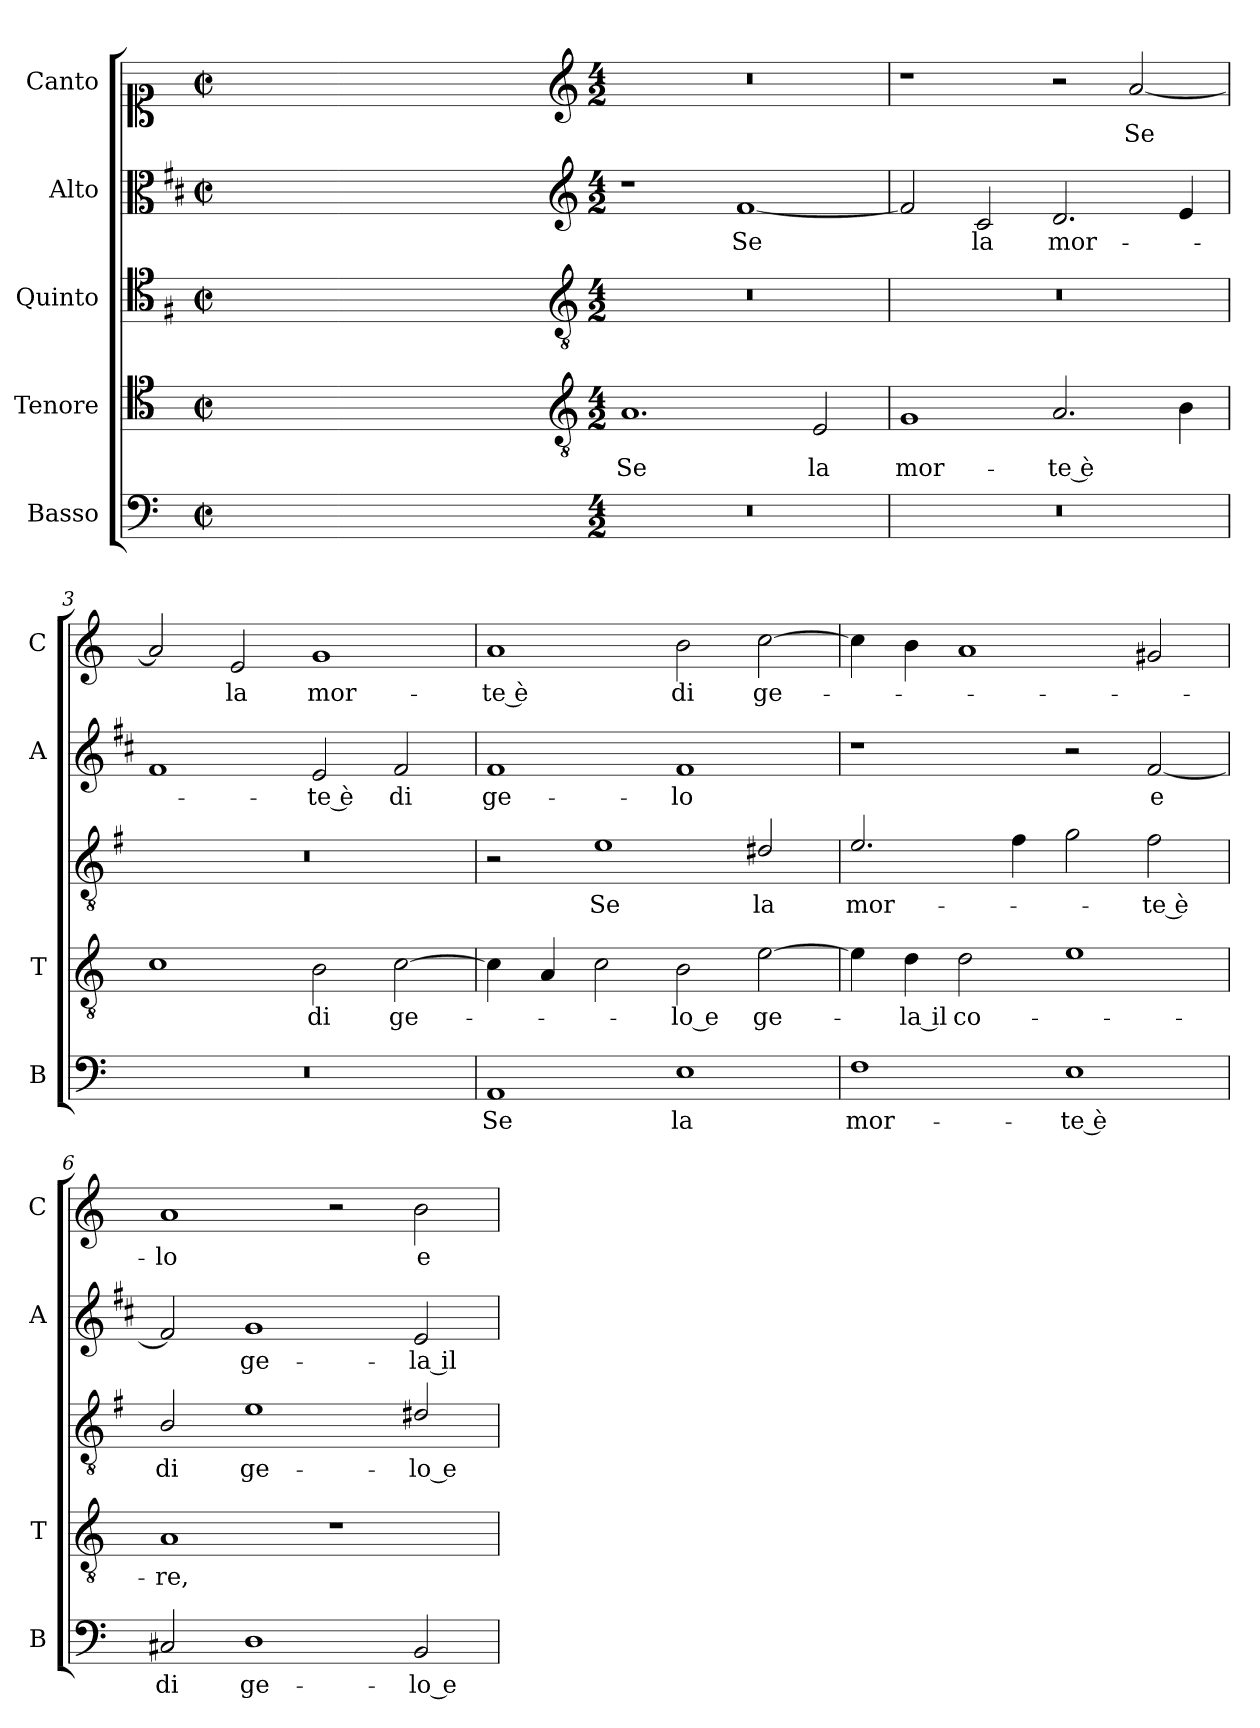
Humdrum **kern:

**kern	**text	**kern	**text	**kern	**text	**kern	**text	**kern	**text
*part5	*part5	*part4	*part4	*part3	*part3	*part2	*part2	*part1	*part1
*staff5	*staff5	*staff4	*staff4	*staff3	*staff3	*staff2	*staff2	*staff1	*staff1
*I"Basso	*	*I"Tenore	*	*I"Quinto	*	*I"Alto	*	*I"Canto	*
*I'B	*	*I'T	*	*	*	*I'A	*	*I'C	*
*clefF4	*	*clefC4	*	*clefC4	*	*clefC3	*	*clefC1	*
*	*	*	*	*ITrd4c7	*	*ITrd1c2	*	*	*
*k[]	*	*k[]	*	*k[]	*	*k[]	*	*k[]	*
*C:	*	*C:	*	*C:	*	*C:	*	*C:	*
*M2/2	*	*M2/2	*	*M2/2	*	*M2/2	*	*M2/2	*
*met(c|)	*	*met(c|)	*	*met(c|)	*	*met(c|)	*	*met(c|)	*
=	=	=	=	=	=	=	=	=	=
1ryy	.	1ryy	.	1ryy	.	1ryy	.	1ryy	.
=1X-	=1X-	=1X-	=1X-	=1X-	=1X-	=1X-	=1X-	=1X-	=1X-
4ryy	.	4ryy	.	4ryy	.	4ryy	.	4ryy	.
4ryy	.	4ryy	.	4ryy	.	4ryy	.	4ryy	.
4ryy	.	4ryy	.	4ryy	.	4ryy	.	4ryy	.
4ryy	.	4ryy	.	4ryy	.	4ryy	.	4ryy	.
=1-	=1-	=1-	=1-	=1-	=1-	=1-	=1-	=1-	=1-
*	*	*clefGv2	*	*clefGv2	*	*clefG2	*	*clefG2	*
*M4/2	*	*M4/2	*	*M4/2	*	*M4/2	*	*M4/2	*
!	!	!	!LO:LY:b	!	!	!	!	!	!
0r	.	1.A	Se	0r	.	1r	.	0r	.
!	!	!	!	!	!	!	!LO:LY:b	!	!
.	.	.	.	.	.	[1e	Se	.	.
!	!	!	!LO:LY:b	!	!	!	!	!	!
.	.	2E/	la	.	.	.	.	.	.
=2	=2	=2	=2	=2	=2	=2	=2	=2	=2
!	!	!	!LO:LY:b	!	!	!	!	!	!
0r	.	1G	mor-	0r	.	2e/]	.	1r	.
!	!	!	!	!	!	!	!LO:LY:b	!	!
.	.	.	.	.	.	2B/	la	.	.
!	!	!	!LO:LY:b	!	!	!	!LO:LY:b	!	!
.	.	2.A/	-te è	.	.	2.c/	mor-	2r	.
!	!	!	!	!	!	!	!	!	!LO:LY:b
.	.	.	.	.	.	.	.	[2a/	Se
.	.	4B\	.	.	.	4d/	.	.	.
=3	=3	=3	=3	=3	=3	=3	=3	=3	=3
0r	.	1c	.	0r	.	1e	.	2a/]	.
!	!	!	!	!	!	!	!	!	!LO:LY:b
.	.	.	.	.	.	.	.	2e/	la
!	!	!	!LO:LY:b	!	!	!	!LO:LY:b	!	!LO:LY:b
.	.	2B\	di	.	.	2d/	-te è	1g	mor-
!	!	!	!LO:LY:b	!	!	!	!LO:LY:b	!	!
.	.	[2c\	ge-	.	.	2e/	di	.	.
!!LO:LB:g=z
=4	=4	=4	=4	=4	=4	=4	=4	=4	=4
!	!LO:LY:b	!	!	!	!	!	!LO:LY:b	!	!LO:LY:b
1AA	Se	4c\]	.	2r	.	1e	ge-	1a	-te è
.	.	4A/	.	.	.	.	.	.	.
!	!	!	!	!	!LO:LY:b	!	!	!	!
.	.	2c\	.	1A	Se	.	.	.	.
!	!LO:LY:b	!	!LO:LY:b	!	!	!	!LO:LY:b	!	!LO:LY:b
1E	la	2B\	-lo e	.	.	1e	-lo	2b\	di
!	!	!	!LO:LY:b	!	!LO:LY:b	!	!	!	!LO:LY:b
.	.	[2e\	ge-	2G#X/	la	.	.	[2cc\	ge-
=5	=5	=5	=5	=5	=5	=5	=5	=5	=5
!	!LO:LY:b	!	!	!	!LO:LY:b	!	!	!	!
1F	mor-	4e\]	.	2.A/	mor-	1r	.	4cc\]	.
!	!	!	!LO:LY:b	!	!	!	!	!	!
.	.	4d\	-la il	.	.	.	.	4b\	.
!	!	!	!LO:LY:b	!	!	!	!	!	!
.	.	2d\	co-	.	.	.	.	1a	.
.	.	.	.	4B\	.	.	.	.	.
!	!LO:LY:b	!	!	!	!	!	!	!	!
1E	-te è	1e	.	2c\	.	2r	.	.	.
!	!	!	!	!	!LO:LY:b	!	!LO:LY:b	!	!
.	.	.	.	2B\	-te è	[2e/	e	2g#X/	.
=6	=6	=6	=6	=6	=6	=6	=6	=6	=6
!	!LO:LY:b	!	!LO:LY:b	!	!LO:LY:b	!	!	!	!LO:LY:b
2C#X/	di	1A	-re,	2E/	di	2e/]	.	1a	-lo
!	!LO:LY:b	!	!	!	!LO:LY:b	!	!LO:LY:b	!	!
1D	ge-	.	.	1A	ge-	1f	ge-	.	.
.	.	1r	.	.	.	.	.	2r	.
!	!LO:LY:b	!	!	!	!LO:LY:b	!	!LO:LY:b	!	!LO:LY:b
2BB/	-lo e	.	.	2G#X/	-lo e	2d/	-la il	2b\	e
=	=	=	=	=	=	=	=	=	=
*-	*-	*-	*-	*-	*-	*-	*-	*-	*-
